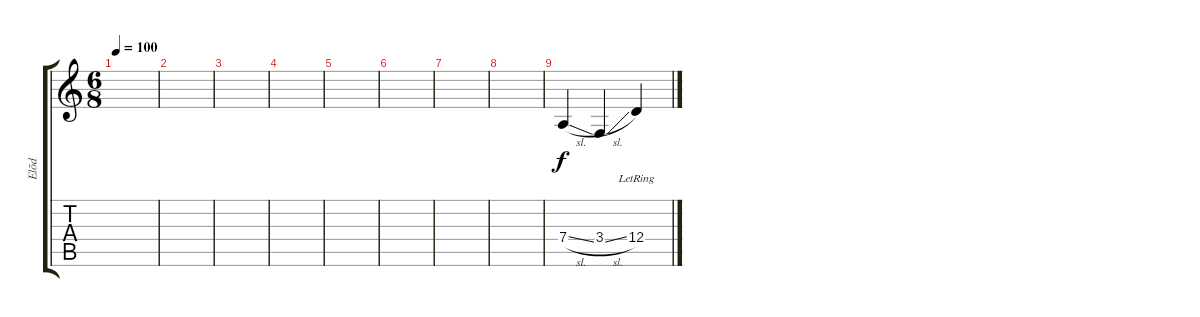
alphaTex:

\track ("Elõd" "Elõd") {instrument flute}
\staff {score tabs}
\tuning (E4 B3 G3 D3 A2 E2) {hide}
\ts (6 8)
\tempo 100
\clef g2
\ks c
|
|
|
|
|
|
|
|
7.4{sl}.4 3.4{sl}.4 12.4{lr}.4
